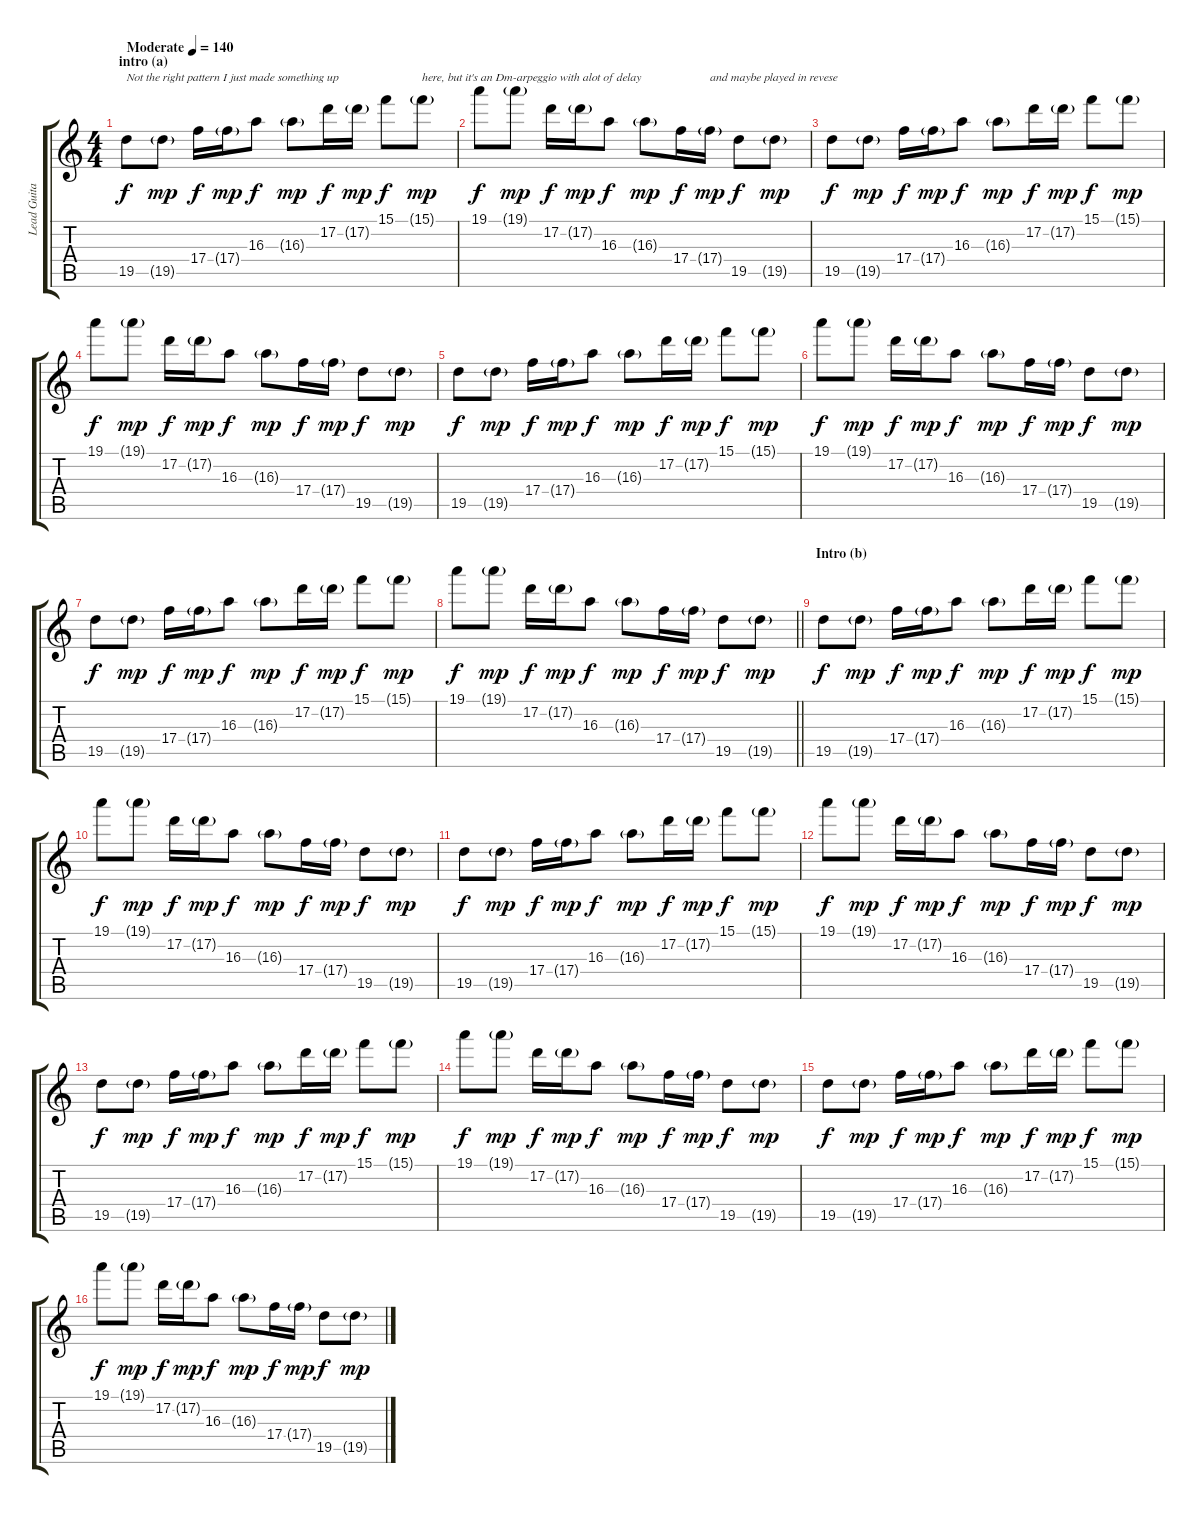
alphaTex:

\track ("Lead Guitar - Martin Sweet" "Lead Guita") {instrument distortionguitar}
\staff {score tabs}
\tuning (D4 A3 F3 C3 G2 D2) {hide}
\ts (4 4)
\section ("" "intro (a)")
\tempo (140 "Moderate")
\clef g2
\ks c
19.5.8{txt "Not the right pattern I just made something up" dy f volume 7 balance 0 instrument electricguitarmuted} 19.5{g}.8{dy mp balance 16} 17.4.16{dy f} 17.4{g}.16{dy mp} 16.3.8{dy f} 16.3{g}.8{dy mp} 17.2.16{dy f} 17.2{g}.16{dy mp} 15.1.8{dy f} 15.1{g}.8{txt "here, but it's an Dm-arpeggio with alot of delay" dy mp} |
19.1.8{dy f} 19.1{g}.8{dy mp} 17.2.16{dy f} 17.2{g}.16{dy mp} 16.3.8{dy f} 16.3{g}.8{dy mp} 17.4.16{dy f} 17.4{g}.16{txt "and maybe played in revese" dy mp} 19.5.8{dy f} 19.5{g}.8{dy mp} |
19.5.8{dy f} 19.5{g}.8{dy mp} 17.4.16{dy f} 17.4{g}.16{dy mp} 16.3.8{dy f} 16.3{g}.8{dy mp} 17.2.16{dy f} 17.2{g}.16{dy mp} 15.1.8{dy f} 15.1{g}.8{dy mp} |
19.1.8{dy f} 19.1{g}.8{dy mp} 17.2.16{dy f} 17.2{g}.16{dy mp} 16.3.8{dy f} 16.3{g}.8{dy mp} 17.4.16{dy f} 17.4{g}.16{dy mp} 19.5.8{dy f} 19.5{g}.8{dy mp} |
19.5.8{dy f} 19.5{g}.8{dy mp} 17.4.16{dy f} 17.4{g}.16{dy mp} 16.3.8{dy f} 16.3{g}.8{dy mp} 17.2.16{dy f} 17.2{g}.16{dy mp} 15.1.8{dy f} 15.1{g}.8{dy mp} |
19.1.8{dy f} 19.1{g}.8{dy mp} 17.2.16{dy f} 17.2{g}.16{dy mp} 16.3.8{dy f} 16.3{g}.8{dy mp} 17.4.16{dy f} 17.4{g}.16{dy mp} 19.5.8{dy f} 19.5{g}.8{dy mp} |
19.5.8{dy f} 19.5{g}.8{dy mp} 17.4.16{dy f} 17.4{g}.16{dy mp} 16.3.8{dy f} 16.3{g}.8{dy mp} 17.2.16{dy f} 17.2{g}.16{dy mp} 15.1.8{dy f} 15.1{g}.8{dy mp} |
\barLineRight lightlight
19.1.8{dy f} 19.1{g}.8{dy mp} 17.2.16{dy f} 17.2{g}.16{dy mp} 16.3.8{dy f} 16.3{g}.8{dy mp} 17.4.16{dy f} 17.4{g}.16{dy mp} 19.5.8{dy f} 19.5{g}.8{dy mp} |
\section ("" "Intro (b)")
19.5.8{dy f} 19.5{g}.8{dy mp} 17.4.16{dy f} 17.4{g}.16{dy mp} 16.3.8{dy f} 16.3{g}.8{dy mp} 17.2.16{dy f} 17.2{g}.16{dy mp} 15.1.8{dy f} 15.1{g}.8{dy mp} |
19.1.8{dy f} 19.1{g}.8{dy mp} 17.2.16{dy f} 17.2{g}.16{dy mp} 16.3.8{dy f} 16.3{g}.8{dy mp} 17.4.16{dy f} 17.4{g}.16{dy mp} 19.5.8{dy f} 19.5{g}.8{dy mp} |
19.5.8{dy f} 19.5{g}.8{dy mp} 17.4.16{dy f} 17.4{g}.16{dy mp} 16.3.8{dy f} 16.3{g}.8{dy mp} 17.2.16{dy f} 17.2{g}.16{dy mp} 15.1.8{dy f} 15.1{g}.8{dy mp} |
19.1.8{dy f} 19.1{g}.8{dy mp} 17.2.16{dy f} 17.2{g}.16{dy mp} 16.3.8{dy f} 16.3{g}.8{dy mp} 17.4.16{dy f} 17.4{g}.16{dy mp} 19.5.8{dy f} 19.5{g}.8{dy mp} |
19.5.8{dy f} 19.5{g}.8{dy mp} 17.4.16{dy f} 17.4{g}.16{dy mp} 16.3.8{dy f} 16.3{g}.8{dy mp} 17.2.16{dy f} 17.2{g}.16{dy mp} 15.1.8{dy f} 15.1{g}.8{dy mp} |
19.1.8{dy f} 19.1{g}.8{dy mp} 17.2.16{dy f} 17.2{g}.16{dy mp} 16.3.8{dy f} 16.3{g}.8{dy mp} 17.4.16{dy f} 17.4{g}.16{dy mp} 19.5.8{dy f} 19.5{g}.8{dy mp} |
19.5.8{dy f} 19.5{g}.8{dy mp} 17.4.16{dy f} 17.4{g}.16{dy mp} 16.3.8{dy f} 16.3{g}.8{dy mp} 17.2.16{dy f} 17.2{g}.16{dy mp} 15.1.8{dy f} 15.1{g}.8{dy mp} |
19.1.8{dy f} 19.1{g}.8{dy mp} 17.2.16{dy f} 17.2{g}.16{dy mp} 16.3.8{dy f} 16.3{g}.8{dy mp} 17.4.16{dy f} 17.4{g}.16{dy mp} 19.5.8{dy f} 19.5{g}.8{dy mp}
